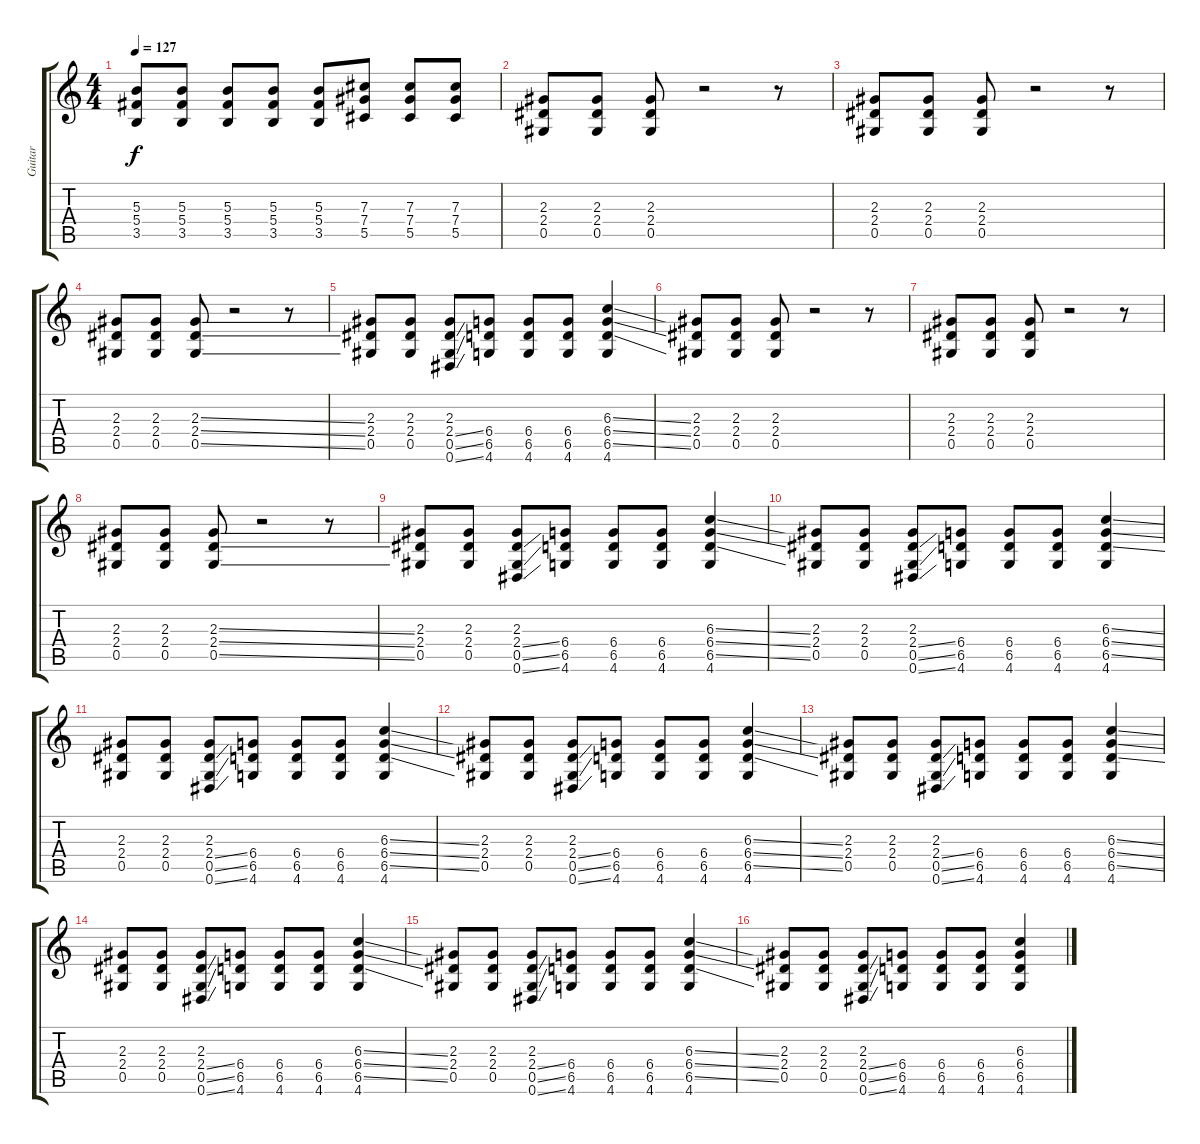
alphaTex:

\track ("Guitar" "Guitar") {instrument overdrivenguitar}
\staff {score tabs}
\tuning (Eb4 Bb3 Gb3 Db3 Ab2 Eb2) {hide}
\ts (4 4)
\tempo 127
\clef g2
\ks c
(5.3 5.4 3.5).8{dy f} (5.3 5.4 3.5).8 (5.3 5.4 3.5).8 (5.3 5.4 3.5).8 (5.3 5.4 3.5).8 (7.3 7.4 5.5).8 (7.3 7.4 5.5).8 (7.3 7.4 5.5).8 |
(2.3 2.4 0.5).8 (2.3 2.4 0.5).8 (2.3 2.4 0.5).8 r.2 r.8 |
(2.3 2.4 0.5).8 (2.3 2.4 0.5).8 (2.3 2.4 0.5).8 r.2 r.8 |
(2.3 2.4 0.5).8 (2.3 2.4 0.5).8 (2.3{ss} 2.4{ss} 0.5{ss}).8 r.2 r.8 |
(2.3 2.4 0.5).8 (2.3 2.4 0.5).8 (2.3 2.4{ss} 0.5{ss} 0.6{ss}).8 (6.4 6.5 4.6).8 (6.4 6.5 4.6).8 (6.4 6.5 4.6).8 (6.3{ss} 6.4{ss} 6.5{ss} 4.6).4 |
(2.3 2.4 0.5).8 (2.3 2.4 0.5).8 (2.3 2.4 0.5).8 r.2 r.8 |
(2.3 2.4 0.5).8 (2.3 2.4 0.5).8 (2.3 2.4 0.5).8 r.2 r.8 |
(2.3 2.4 0.5).8 (2.3 2.4 0.5).8 (2.3{ss} 2.4{ss} 0.5{ss}).8 r.2 r.8 |
(2.3 2.4 0.5).8 (2.3 2.4 0.5).8 (2.3 2.4{ss} 0.5{ss} 0.6{ss}).8 (6.4 6.5 4.6).8 (6.4 6.5 4.6).8 (6.4 6.5 4.6).8 (6.3{ss} 6.4{ss} 6.5{ss} 4.6).4 |
(2.3 2.4 0.5).8 (2.3 2.4 0.5).8 (2.3 2.4{ss} 0.5{ss} 0.6{ss}).8 (6.4 6.5 4.6).8 (6.4 6.5 4.6).8 (6.4 6.5 4.6).8 (6.3{ss} 6.4{ss} 6.5{ss} 4.6).4 |
(2.3 2.4 0.5).8 (2.3 2.4 0.5).8 (2.3 2.4{ss} 0.5{ss} 0.6{ss}).8 (6.4 6.5 4.6).8 (6.4 6.5 4.6).8 (6.4 6.5 4.6).8 (6.3{ss} 6.4{ss} 6.5{ss} 4.6).4 |
(2.3 2.4 0.5).8 (2.3 2.4 0.5).8 (2.3 2.4{ss} 0.5{ss} 0.6{ss}).8 (6.4 6.5 4.6).8 (6.4 6.5 4.6).8 (6.4 6.5 4.6).8 (6.3{ss} 6.4{ss} 6.5{ss} 4.6).4 |
(2.3 2.4 0.5).8 (2.3 2.4 0.5).8 (2.3 2.4{ss} 0.5{ss} 0.6{ss}).8 (6.4 6.5 4.6).8 (6.4 6.5 4.6).8 (6.4 6.5 4.6).8 (6.3{ss} 6.4{ss} 6.5{ss} 4.6).4 |
(2.3 2.4 0.5).8 (2.3 2.4 0.5).8 (2.3 2.4{ss} 0.5{ss} 0.6{ss}).8 (6.4 6.5 4.6).8 (6.4 6.5 4.6).8 (6.4 6.5 4.6).8 (6.3{ss} 6.4{ss} 6.5{ss} 4.6).4 |
(2.3 2.4 0.5).8 (2.3 2.4 0.5).8 (2.3 2.4{ss} 0.5{ss} 0.6{ss}).8 (6.4 6.5 4.6).8 (6.4 6.5 4.6).8 (6.4 6.5 4.6).8 (6.3{ss} 6.4{ss} 6.5{ss} 4.6).4 |
(2.3 2.4 0.5).8 (2.3 2.4 0.5).8 (2.3 2.4{ss} 0.5{ss} 0.6{ss}).8 (6.4 6.5 4.6).8 (6.4 6.5 4.6).8 (6.4 6.5 4.6).8 (6.3{ss} 6.4{ss} 6.5{ss} 4.6).4
